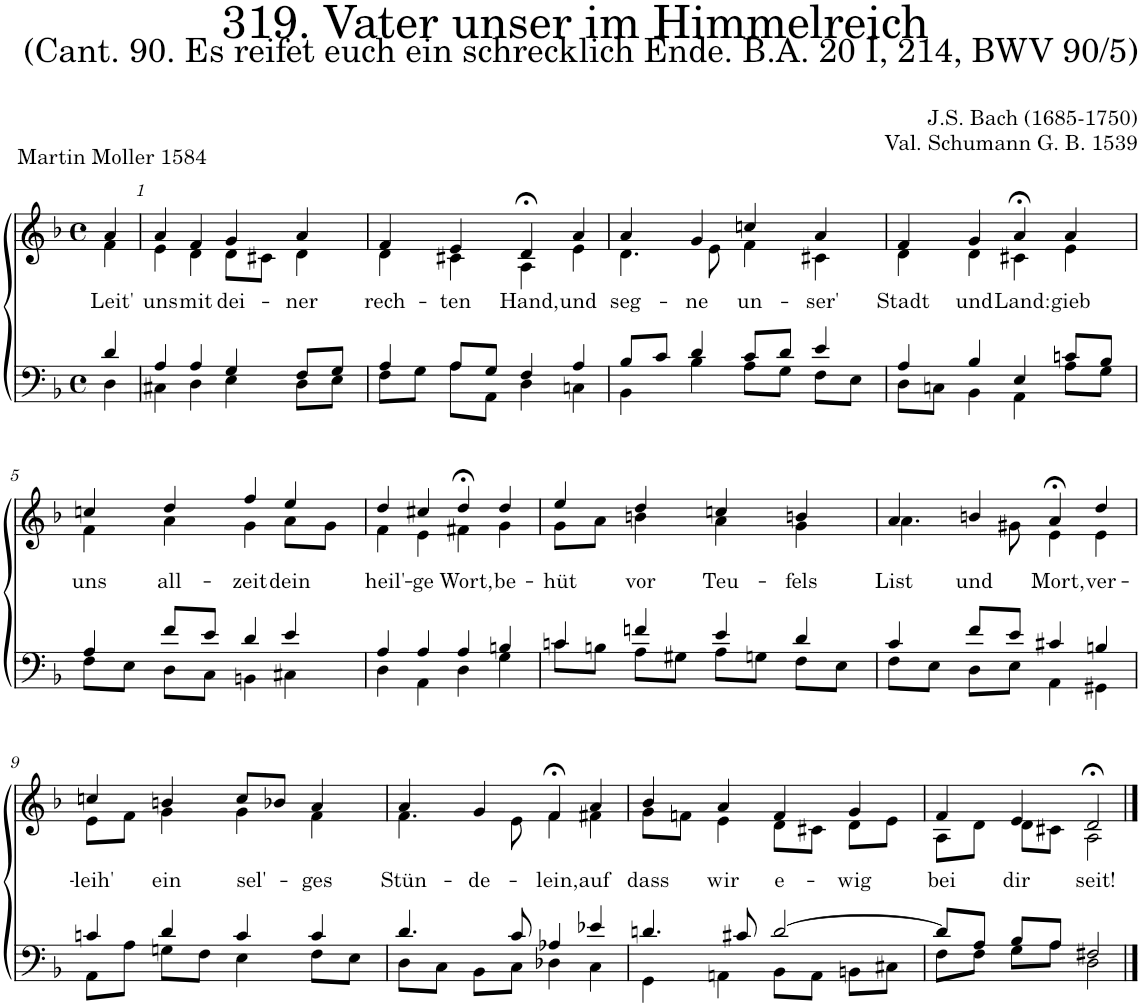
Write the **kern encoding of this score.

**kern	**kern	**text
*part2	*part1	*part1
*staff2	*staff1	*staff1
*I"Tenor/Bass	*I"Soprano/Alto	*
*clefF4	*clefG2	*
*k[b-]	*k[b-]	*
*M4/4	*M4/4	*
*met(c)	*met(c)	*
=	=	=
*^	*	*
!	!	!	!LO:LY:b
*	*	*^	*
4d/	4D\	4a/	4f\	Leit'
=1	=1	=1	=1	=1
!	!	!	!	!LO:LY:b
4A/	4C#X\	4a/	4e\	uns
!	!	!	!	!LO:LY:b
4A/	4D\	4f/	4d\	mit
!	!	!	!	!LO:LY:b
4G/	4E\	4g/	8d\L	dei-
.	.	.	8c#X\J	.
!	!	!	!	!LO:LY:b
8F/L	8D\L	4a/	4d\	-ner
8G/J	8E\J	.	.	.
=2	=2	=2	=2	=2
!	!	!	!	!LO:LY:b
4A/	8F\L	4f/	4d\	rech-
.	8G\J	.	.	.
!	!	!	!	!LO:LY:b
8A/L	8A\L	4e/	4c#X\	-ten
8G/J	8AA\J	.	.	.
!	!	!	!	!LO:LY:b
4F/	4D\	4d;<,/	4A\	Hand,
!	!	!	!	!LO:LY:b
4A/	4Cn\	4a/	4e\	und
=3	=3	=3	=3	=3
!	!	!	!	!LO:LY:b
8B-/L	4BB-\	4a/	4.d\	seg-
8c/J	.	.	.	.
!	!	!	!	!LO:LY:b
4d/	4B-\	4g/	.	-ne
.	.	.	8e\	.
!	!	!	!	!LO:LY:b
8c/L	8A\L	4ccn/	4f\	un-
8d/J	8G\J	.	.	.
!	!	!	!	!LO:LY:b
4e/	8F\L	4a/	4c#X\	-ser'
.	8E\J	.	.	.
=4	=4	=4	=4	=4
!	!	!	!	!LO:LY:b
4A/	8D\L	4f/	4d\	Stadt
.	8Cn\J	.	.	.
!	!	!	!	!LO:LY:b
4B-/	4BB-\	4g/	4d\	und
!	!	!	!	!LO:LY:b
4E/	4AA\	4a;<,/	4c#X\	Land:
!	!	!	!	!LO:LY:b
8cn/L	8A\L	4a/	4e\	gieb
8B-/J	8G\J	.	.	.
!!LO:LB:g=z	!!
=5	=5	=5	=5	=5
!	!	!	!	!LO:LY:b
4A/	8F\L	4ccn/	4f\	uns
.	8E\J	.	.	.
!	!	!	!	!LO:LY:b
8f/L	8D\L	4dd/	4a\	all-
8e/J	8C\J	.	.	.
!	!	!	!	!LO:LY:b
4d/	4BBn\	4ff/	4g\	-zeit
!	!	!	!	!LO:LY:b
4e/	4C#X\	4ee/	8a\L	dein
.	.	.	8g\J	.
=6	=6	=6	=6	=6
!	!	!	!	!LO:LY:b
4A/	4D\	4dd/	4f\	heil'-
!	!	!	!	!LO:LY:b
4A/	4AA\	4cc#X/	4e\	-ge
!	!	!	!	!LO:LY:b
4A/	4D\	4dd;<,/	4f#X\	Wort,
!	!	!	!	!LO:LY:b
4Bn/	4G\	4dd/	4g\	be-
=7	=7	=7	=7	=7
!	!	!	!	!LO:LY:b
4cn/	8c\L	4ee/	8g\L	-hüt
.	8Bn\J	.	8a\J	.
!	!	!	!	!LO:LY:b
4fn/	8A\L	4dd/	4bn\	vor
.	8G#X\J	.	.	.
!	!	!	!	!LO:LY:b
4e/	8A\L	4ccn;</	4a\	Teu-
.	8Gn\J	.	.	.
!	!	!	!	!LO:LY:b
4d/	8F\L	4bn/	4g\	-fels
.	8E\J	.	.	.
=8	=8	=8	=8	=8
!	!	!	!	!LO:LY:b
4c/	8F\L	4a/	4.a\	List
.	8E\J	.	.	.
!	!	!	!	!LO:LY:b
8f/L	8D\L	4bn/	.	und
8e/J	8E\J	.	8g#X\	.
!	!	!	!	!LO:LY:b
4c#X/	4AA\	4a;<,/	4e\	Mort,
!	!	!	!	!LO:LY:b
4Bn/	4GG#X\	4dd/	4e\	ver-
!!LO:LB:g=z	!!
=9	=9	=9	=9	=9
!	!	!	!	!LO:LY:b
4cn/	8AA\L	4ccn/	8e\L	-leih'
.	8A\J	.	8f\J	.
!	!	!	!	!LO:LY:b
4d/	8Gn\L	4bn/	4g\	ein
.	8F\J	.	.	.
!	!	!	!	!LO:LY:b
4c/	4E\	8cc/L	4g\	sel'-
.	.	8b-X/J	.	.
!	!	!	!	!LO:LY:b
4c/	8F\L	4a/	4f\	-ges
.	8E\J	.	.	.
=10	=10	=10	=10	=10
!	!	!	!	!LO:LY:b
4.d/	8D\L	4a/	4.f\	Stün-
.	8C\J	.	.	.
!	!	!	!	!LO:LY:b
.	8BB-\L	4g/	.	-de-
8c/	8C\J	.	8e\	.
!	!	!	!	!LO:LY:b
4A-X/	4D-X\	4f;<,/	4f\	-lein,
!	!	!	!	!LO:LY:b
4e-X/	4C\	4a/	4f#X\	auf
=11	=11	=11	=11	=11
!	!	!	!	!LO:LY:b
4.dn/	4GG\	4b-/	8g\L	dass
.	.	.	8fn\J	.
!	!	!	!	!LO:LY:b
.	4AAn\	4a/	4e\	wir
8c#X/	.	.	.	.
!	!	!	!	!LO:LY:b
[2d/	8BB-\L	4f/	8d\L	e-
.	8AA\J	.	8c#X\J	.
!	!	!	!	!LO:LY:b
.	8BBn\L	4g/	8d\L	-wig
.	8C#X\J	.	8e\J	.
=12	=12	=12	=12	=12
!	!	!	!	!LO:LY:b
8d/L]	8F\L	4f/	8A\L	bei
8A/J	8F\J	.	8d\J	.
!	!	!	!	!LO:LY:b
8B-/L	8G\L	4e/	8d\L	dir
8A/J	8A\J	.	8c#X\J	.
!	!	!	!	!LO:LY:b
2F#X/	2D\	2d;</	2A\	seit!
*v	*v	*	*	*
*	*v	*v	*
==	==	==
*-	*-	*-
